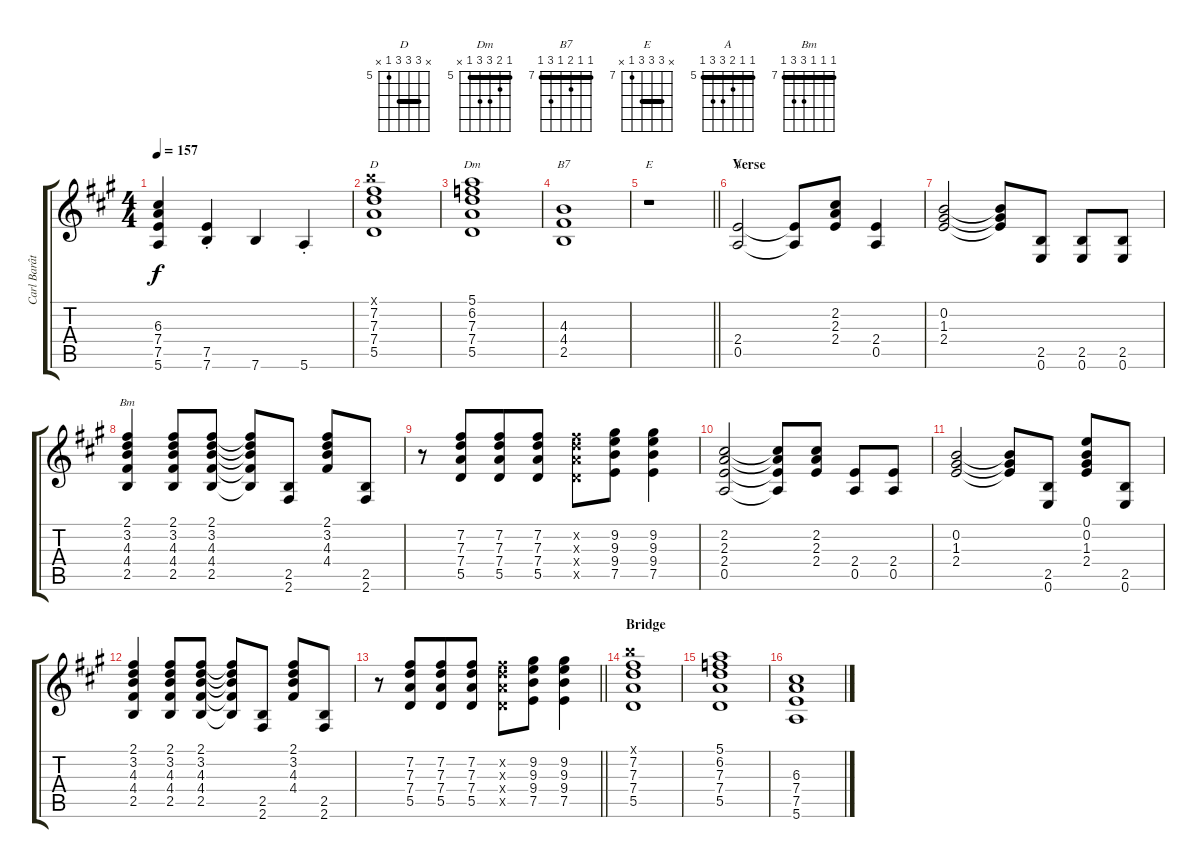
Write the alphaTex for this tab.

\track ("Carl Barât" "Carl Barât") {instrument overdrivenguitar}
\staff {score tabs}
\tuning (E4 B3 G3 D3 A2 E2) {hide}
\chord ("D" x 7 7 7 5 x) {firstfret 5 barre 7}
\chord ("Dm" 5 6 7 7 5 x) {firstfret 5 barre 5}
\chord ("B7" 7 7 8 7 9 7) {firstfret 7 barre 7}
\chord ("E" x 9 9 9 7 x) {firstfret 7 barre 9}
\chord ("A" 5 5 6 7 7 5) {firstfret 5 barre 5}
\chord ("Bm" 7 7 7 9 9 7) {firstfret 7 barre 7}
\ts (4 4)
\tempo 157
\clef g2
\ks a
(6.3{t} 7.4{t} 7.5{t} 5.6{t}).4{dy f} (7.5{st} 7.6{st}).4 7.6.4 5.6{st}.4 |
(7.1{x} 7.2 7.3 7.4 5.5).1{ch "D"} |
(5.1 6.2 7.3 7.4 5.5).1{ch "Dm"} |
(4.3 4.4 2.5).1{ch "B7"} |
\barLineRight lightlight
r.1{ch "E"} |
\section ("" "Verse")
(2.4 0.5).2{ch "A"} (2.4{t} 0.5{t}).8 (2.2 2.3 2.4).8 (2.4 0.5).4 |
(0.2 1.3 2.4).2 (0.2{t} 1.3{t} 2.4{t}).8 (2.5 0.6).8 (2.5 0.6).8 (2.5 0.6).8 |
(2.1 3.2 4.3 4.4 2.5).4{ch "Bm"} (2.1 3.2 4.3 4.4 2.5).8 (2.1 3.2 4.3 4.4 2.5).8 (2.1{t} 3.2{t} 4.3{t} 4.4{t} 2.5{t}).8 (2.5 2.6).8 (2.1 3.2 4.3 4.4).8 (2.5 2.6).8 |
r.8 (7.2 7.3 7.4 5.5).8{beam merge} (7.2 7.3 7.4 5.5).8 (7.2 7.3 7.4 5.5).8 (7.2{x} 7.3{x} 7.4{x} 5.5{x}).8 (9.2 9.3 9.4 7.5).8 (9.2 9.3 9.4 7.5).4 |
(2.2 2.3 2.4 0.5).2 (2.2{t} 2.3{t} 2.4{t} 0.5{t}).8 (2.2 2.3 2.4).8 (2.4 0.5).8 (2.4 0.5).8 |
(0.2 1.3 2.4).2 (0.2{t} 1.3{t} 2.4{t}).8 (2.5 0.6).8 (0.1 0.2 1.3 2.4).8 (2.5 0.6).8 |
(2.1 3.2 4.3 4.4 2.5).4 (2.1 3.2 4.3 4.4 2.5).8 (2.1 3.2 4.3 4.4 2.5).8 (2.1{t} 3.2{t} 4.3{t} 4.4{t} 2.5{t}).8 (2.5 2.6).8 (2.1 3.2 4.3 4.4).8 (2.5 2.6).8 |
\barLineRight lightlight
r.8 (7.2 7.3 7.4 5.5).8{beam merge} (7.2 7.3 7.4 5.5).8 (7.2 7.3 7.4 5.5).8 (7.2{x} 7.3{x} 7.4{x} 5.5{x}).8 (9.2 9.3 9.4 7.5).8 (9.2 9.3 9.4 7.5).4 |
\section ("" "Bridge")
(7.1{x} 7.2 7.3 7.4 5.5).1 |
(5.1 6.2 7.3 7.4 5.5).1 |
(6.3 7.4 7.5 5.6).1
